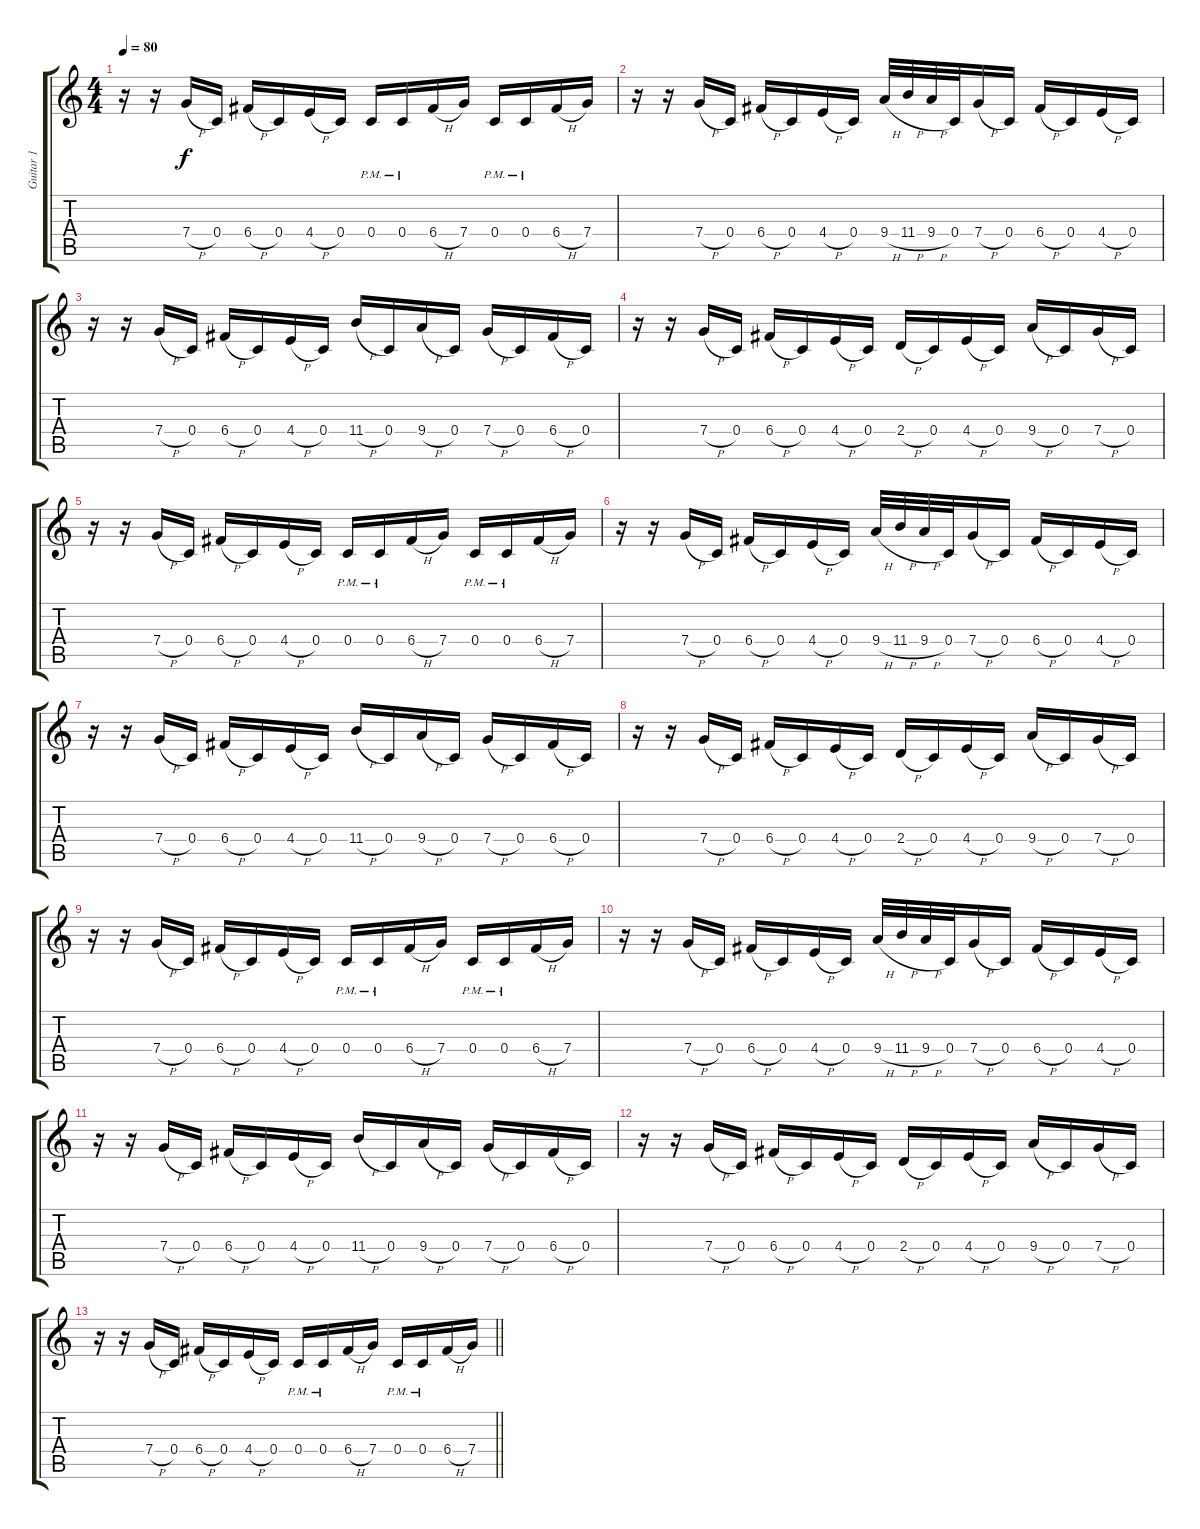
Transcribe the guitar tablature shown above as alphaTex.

\track ("Guitar 1" "Guitar 1") {instrument overdrivenguitar}
\staff {score tabs}
\tuning (D4 A3 F3 C3 G2 C2) {hide}
\ts (4 4)
\tempo 80
\clef g2
\ks c
r.16{dy f} r.16 7.4{h}.16 0.4.16 6.4{h}.16 0.4.16 4.4{h}.16 0.4.16 0.4{pm}.16 0.4{pm}.16 6.4{h}.16 7.4.16 0.4{pm}.16 0.4{pm}.16 6.4{h}.16 7.4.16 |
r.16 r.16 7.4{h}.16 0.4.16 6.4{h}.16 0.4.16 4.4{h}.16 0.4.16 9.4{h}.32 11.4{h}.32 9.4{h}.32 0.4.32 7.4{h}.16 0.4.16 6.4{h}.16 0.4.16 4.4{h}.16 0.4.16 |
r.16 r.16 7.4{h}.16 0.4.16 6.4{h}.16 0.4.16 4.4{h}.16 0.4.16 11.4{h}.16 0.4.16 9.4{h}.16 0.4.16 7.4{h}.16 0.4.16 6.4{h}.16 0.4.16 |
r.16 r.16 7.4{h}.16 0.4.16 6.4{h}.16 0.4.16 4.4{h}.16 0.4.16 2.4{h}.16 0.4.16 4.4{h}.16 0.4.16 9.4{h}.16 0.4.16 7.4{h}.16 0.4.16 |
r.16 r.16 7.4{h}.16 0.4.16 6.4{h}.16 0.4.16 4.4{h}.16 0.4.16 0.4{pm}.16 0.4{pm}.16 6.4{h}.16 7.4.16 0.4{pm}.16 0.4{pm}.16 6.4{h}.16 7.4.16 |
r.16 r.16 7.4{h}.16 0.4.16 6.4{h}.16 0.4.16 4.4{h}.16 0.4.16 9.4{h}.32 11.4{h}.32 9.4{h}.32 0.4.32 7.4{h}.16 0.4.16 6.4{h}.16 0.4.16 4.4{h}.16 0.4.16 |
r.16 r.16 7.4{h}.16 0.4.16 6.4{h}.16 0.4.16 4.4{h}.16 0.4.16 11.4{h}.16 0.4.16 9.4{h}.16 0.4.16 7.4{h}.16 0.4.16 6.4{h}.16 0.4.16 |
r.16 r.16 7.4{h}.16 0.4.16 6.4{h}.16 0.4.16 4.4{h}.16 0.4.16 2.4{h}.16 0.4.16 4.4{h}.16 0.4.16 9.4{h}.16 0.4.16 7.4{h}.16 0.4.16 |
r.16 r.16 7.4{h}.16 0.4.16 6.4{h}.16 0.4.16 4.4{h}.16 0.4.16 0.4{pm}.16 0.4{pm}.16 6.4{h}.16 7.4.16 0.4{pm}.16 0.4{pm}.16 6.4{h}.16 7.4.16 |
r.16 r.16 7.4{h}.16 0.4.16 6.4{h}.16 0.4.16 4.4{h}.16 0.4.16 9.4{h}.32 11.4{h}.32 9.4{h}.32 0.4.32 7.4{h}.16 0.4.16 6.4{h}.16 0.4.16 4.4{h}.16 0.4.16 |
r.16 r.16 7.4{h}.16 0.4.16 6.4{h}.16 0.4.16 4.4{h}.16 0.4.16 11.4{h}.16 0.4.16 9.4{h}.16 0.4.16 7.4{h}.16 0.4.16 6.4{h}.16 0.4.16 |
r.16 r.16 7.4{h}.16 0.4.16 6.4{h}.16 0.4.16 4.4{h}.16 0.4.16 2.4{h}.16 0.4.16 4.4{h}.16 0.4.16 9.4{h}.16 0.4.16 7.4{h}.16 0.4.16 |
\barLineRight lightlight
r.16 r.16 7.4{h}.16 0.4.16 6.4{h}.16 0.4.16 4.4{h}.16 0.4.16 0.4{pm}.16 0.4{pm}.16 6.4{h}.16 7.4.16 0.4{pm}.16 0.4{pm}.16 6.4{h}.16 7.4.16
